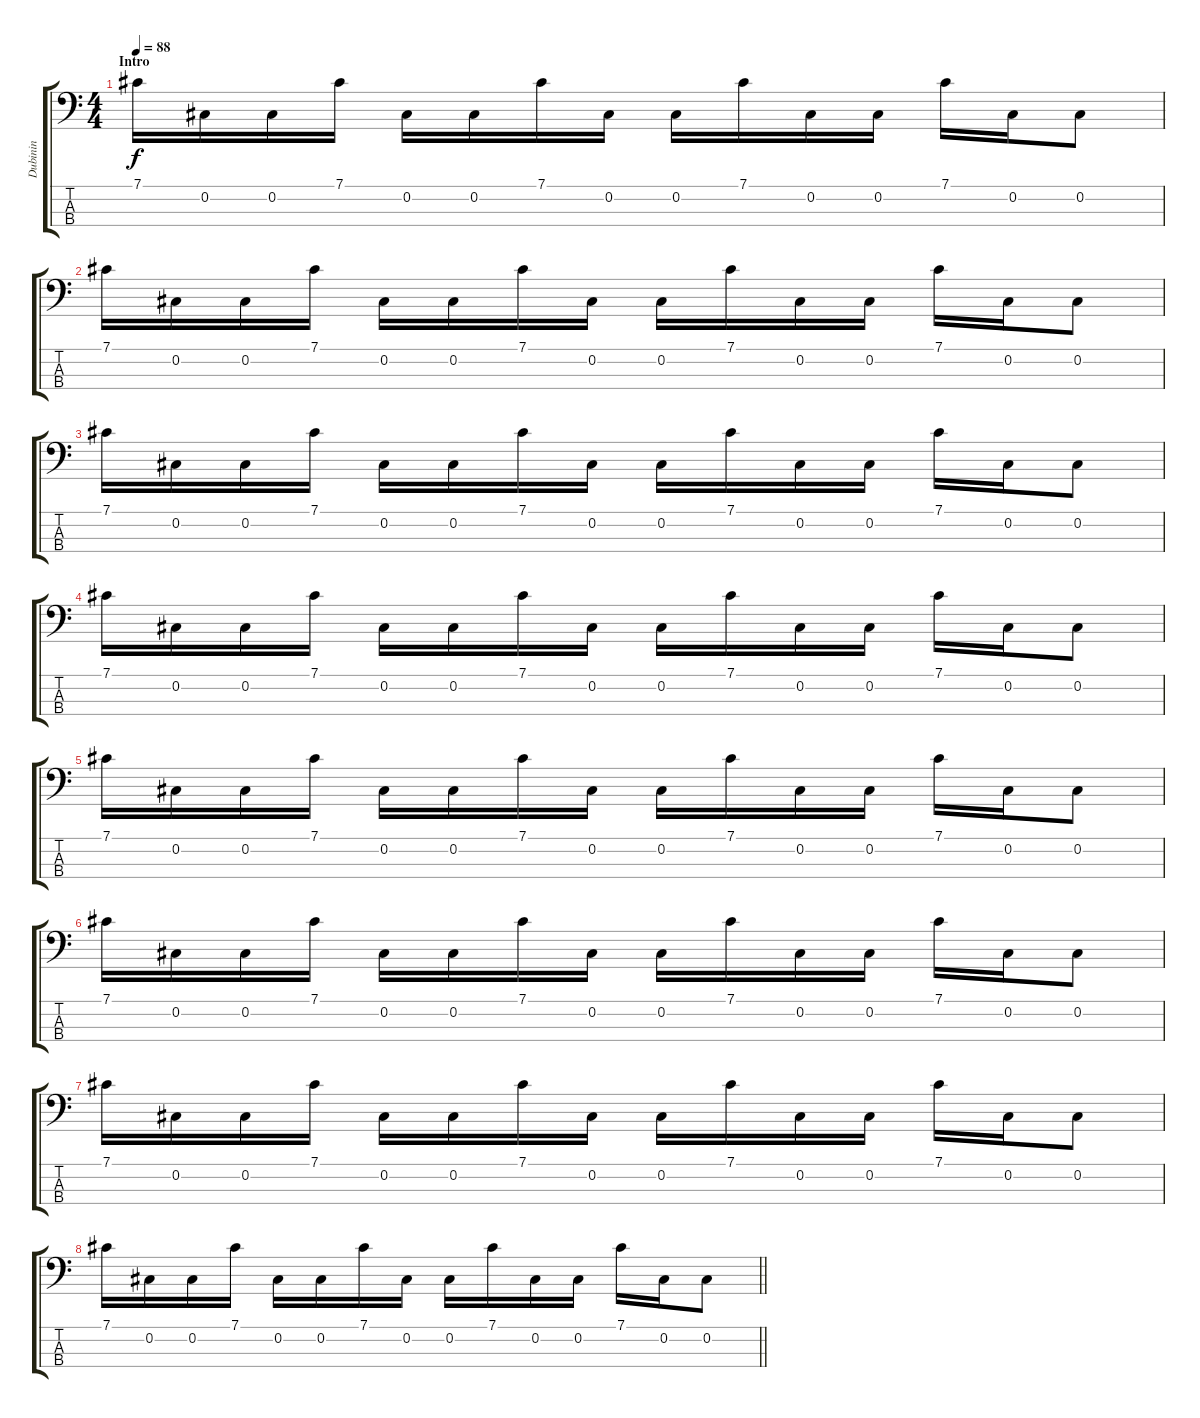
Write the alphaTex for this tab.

\track ("Dubinin" "Dubinin") {instrument electricbassfinger}
\staff {score tabs}
\tuning (Gb2 Db2 Ab1 Eb1) {hide}
\ts (4 4)
\section ("" "Intro")
\tempo 88
\clef f4
\ks c
7.1.16{dy f instrument electricbassfinger} 0.2.16 0.2.16 7.1.16 0.2.16 0.2.16 7.1.16 0.2.16 0.2.16 7.1.16 0.2.16 0.2.16 7.1.16 0.2.16 0.2.8 |
7.1.16 0.2.16 0.2.16 7.1.16 0.2.16 0.2.16 7.1.16 0.2.16 0.2.16 7.1.16 0.2.16 0.2.16 7.1.16 0.2.16 0.2.8 |
7.1.16 0.2.16 0.2.16 7.1.16 0.2.16 0.2.16 7.1.16 0.2.16 0.2.16 7.1.16 0.2.16 0.2.16 7.1.16 0.2.16 0.2.8 |
7.1.16 0.2.16 0.2.16 7.1.16 0.2.16 0.2.16 7.1.16 0.2.16 0.2.16 7.1.16 0.2.16 0.2.16 7.1.16 0.2.16 0.2.8 |
7.1.16 0.2.16 0.2.16 7.1.16 0.2.16 0.2.16 7.1.16 0.2.16 0.2.16 7.1.16 0.2.16 0.2.16 7.1.16 0.2.16 0.2.8 |
7.1.16 0.2.16 0.2.16 7.1.16 0.2.16 0.2.16 7.1.16 0.2.16 0.2.16 7.1.16 0.2.16 0.2.16 7.1.16 0.2.16 0.2.8 |
7.1.16 0.2.16 0.2.16 7.1.16 0.2.16 0.2.16 7.1.16 0.2.16 0.2.16 7.1.16 0.2.16 0.2.16 7.1.16 0.2.16 0.2.8 |
\barLineRight lightlight
7.1.16 0.2.16 0.2.16 7.1.16 0.2.16 0.2.16 7.1.16 0.2.16 0.2.16 7.1.16 0.2.16 0.2.16 7.1.16 0.2.16 0.2.8
